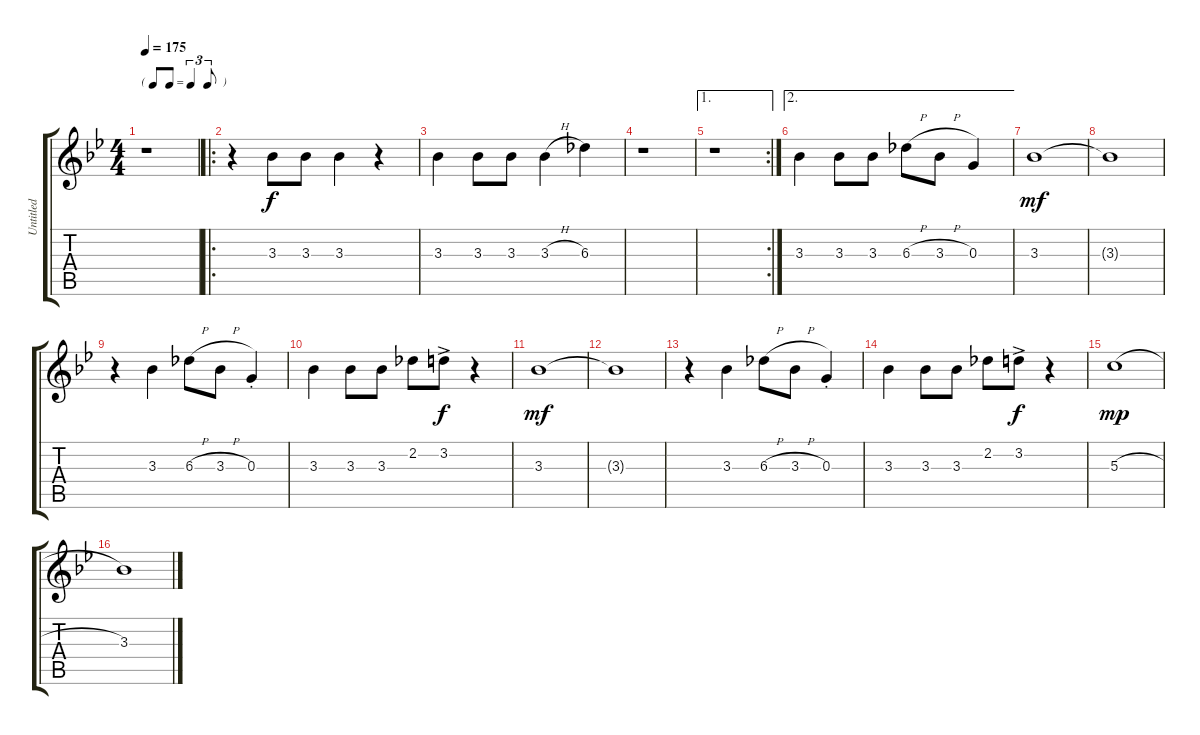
\track ("Untitled" "Untitled") {instrument distortionguitar}
\staff {score tabs}
\tuning (E4 B3 G3 D3 A2 E2) {hide}
\ts (4 4)
\tf triplet8th
\tempo 175
\clef g2
\ks bb
r.1{dy f instrument distortionguitar} |
\ro
r.4 3.3.8 3.3.8 3.3.4 r.4 |
3.3.4 3.3.8 3.3.8 3.3{h}.4 6.3.4 |
r.1 |
\ae 1
\rc 2
r.1 |
\ae 2
3.3.4 3.3.8 3.3.8 6.3{h}.8 3.3{h}.8 0.3.4 |
3.3.1{dy mf} |
3.3{t}.1 |
r.4 3.3.4 6.3{h}.8 3.3{h}.8 0.3{st}.4 |
3.3.4 3.3.8 3.3.8 2.2.8 3.2{ac}.8{dy f} r.4 |
3.3.1{dy mf} |
3.3{t}.1 |
r.4 3.3.4 6.3{h}.8 3.3{h}.8 0.3{st}.4 |
3.3.4 3.3.8 3.3.8 2.2.8 3.2{ac}.8{dy f} r.4 |
5.3{h}.1{dy mp} |
3.3.1
